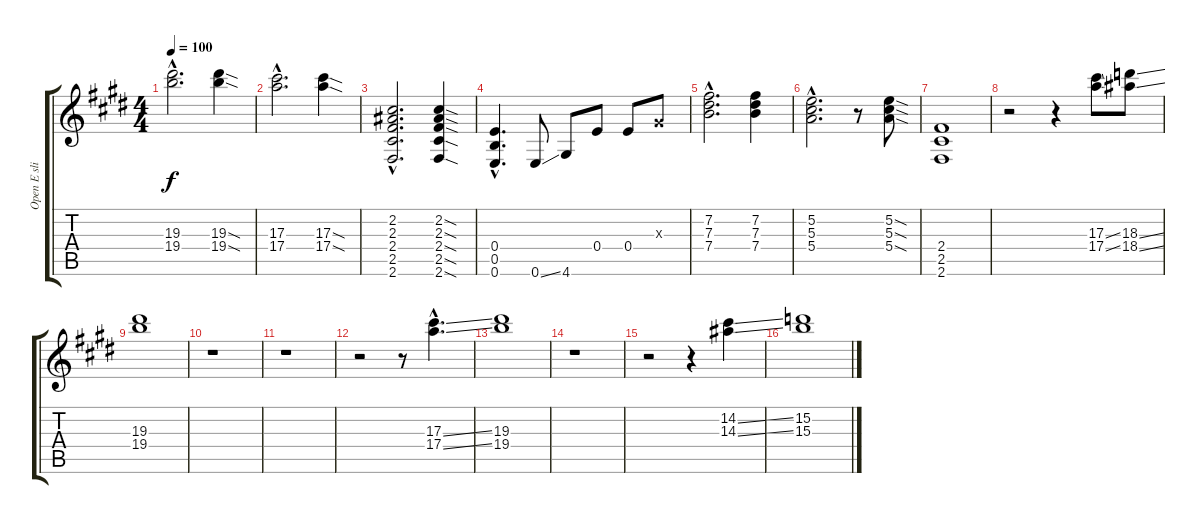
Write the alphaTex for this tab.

\track ("Open E slide" "Open E sli") {instrument distortionguitar}
\staff {score tabs}
\tuning (E4 B3 Ab3 E3 B2 E2) {hide}
\ts (4 4)
\tempo 100
\clef g2
\ks e
(19.3{hac} 19.4{hac}).2{d dy f} (19.3{sod} 19.4{sod}).4 |
(17.3{hac} 17.4{hac}).2{d} (17.3{sod} 17.4{sod}).4 |
(2.2{hac} 2.3{hac} 2.4{hac} 2.5{hac} 2.6{hac}).2{d} (2.2{sod} 2.3{sod} 2.4{sod} 2.5{sod} 2.6{sod}).4 |
(0.4{hac} 0.5{hac} 0.6{hac}).4{d} 0.6{ss}.8 4.6.8 0.4.8 0.4.8 0.3{x}.8 |
(7.2{hac} 7.3{hac} 7.4{hac}).2{d} (7.2 7.3 7.4).4 |
(5.2{hac} 5.3{hac} 5.4{hac}).2{d} r.8 (5.2{sod} 5.3{sod} 5.4{sod}).8 |
(2.4 2.5 2.6).1 |
r.2 r.4 (17.3{ss} 17.4{ss}).8 (18.3{ss} 18.4{ss}).8 |
(19.3 19.4).1 |
r.1 |
r.1 |
r.2 r.8 (17.3{ss hac} 17.4{ss hac}).4{d} |
(19.3 19.4).1 |
r.1 |
r.2 r.4 (14.2{ss} 14.3{ss}).4 |
(15.2 15.3).1
